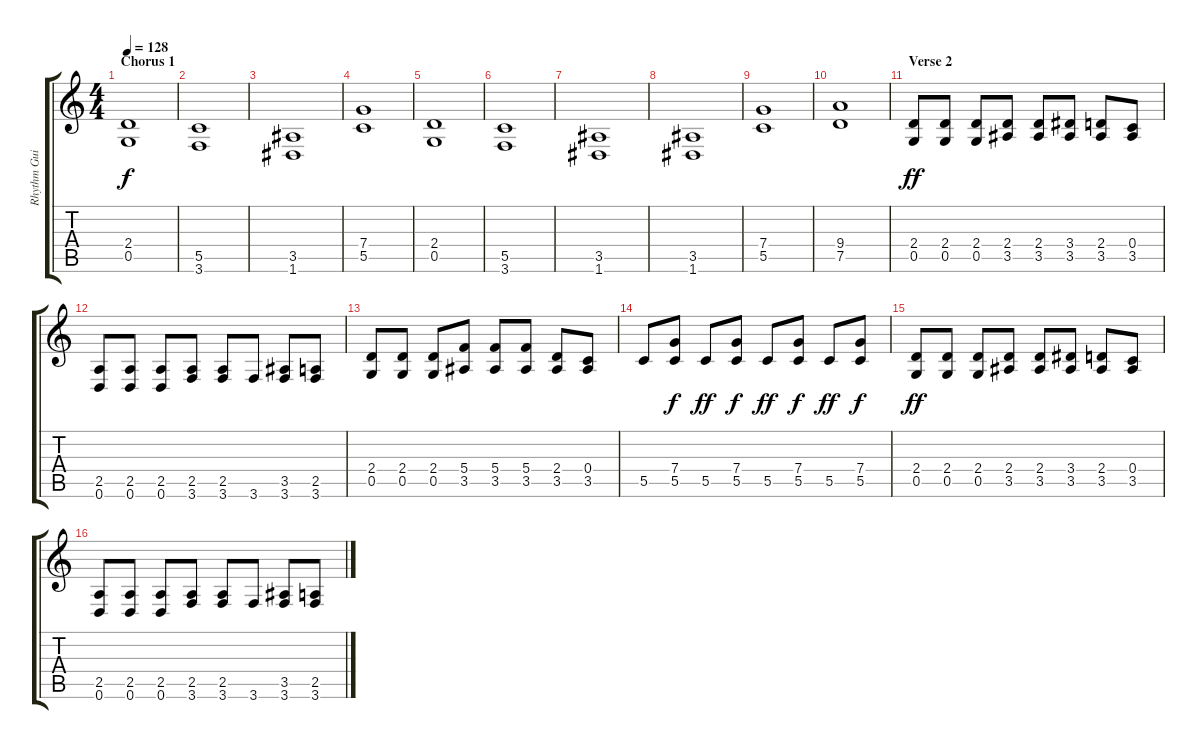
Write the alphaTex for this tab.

\track ("Rhythm Guitar" "Rhythm Gui") {instrument distortionguitar}
\staff {score tabs}
\tuning (D4 A3 F3 C3 G2 D2) {hide}
\ts (4 4)
\section ("" "Chorus 1")
\tempo 128
\clef g2
\ks c
(2.4 0.5).1{dy f} |
(5.5 3.6).1 |
(3.5 1.6).1 |
(7.4 5.5).1 |
(2.4 0.5).1 |
(5.5 3.6).1 |
(3.5 1.6).1 |
(3.5 1.6).1 |
(7.4 5.5).1 |
(9.4 7.5).1 |
\section ("" "Verse 2")
(2.4 0.5).8{dy ff} (2.4 0.5).8 (2.4 0.5).8 (2.4 3.5).8 (2.4 3.5).8 (3.4 3.5).8 (2.4 3.5).8 (0.4 3.5).8 |
(2.5 0.6).8 (2.5 0.6).8 (2.5 0.6).8 (2.5 3.6).8 (2.5 3.6).8 3.6.8 (3.5 3.6).8 (2.5 3.6).8 |
(2.4 0.5).8 (2.4 0.5).8 (2.4 0.5).8 (5.4 3.5).8 (5.4 3.5).8 (5.4 3.5).8 (2.4 3.5).8 (0.4 3.5).8 |
5.5.8 (7.4 5.5).8{dy f} 5.5.8{dy ff} (7.4 5.5).8{dy f} 5.5.8{dy ff} (7.4 5.5).8{dy f} 5.5.8{dy ff} (7.4 5.5).8{dy f} |
(2.4 0.5).8{dy ff} (2.4 0.5).8 (2.4 0.5).8 (2.4 3.5).8 (2.4 3.5).8 (3.4 3.5).8 (2.4 3.5).8 (0.4 3.5).8 |
(2.5 0.6).8 (2.5 0.6).8 (2.5 0.6).8 (2.5 3.6).8 (2.5 3.6).8 3.6.8 (3.5 3.6).8 (2.5 3.6).8
